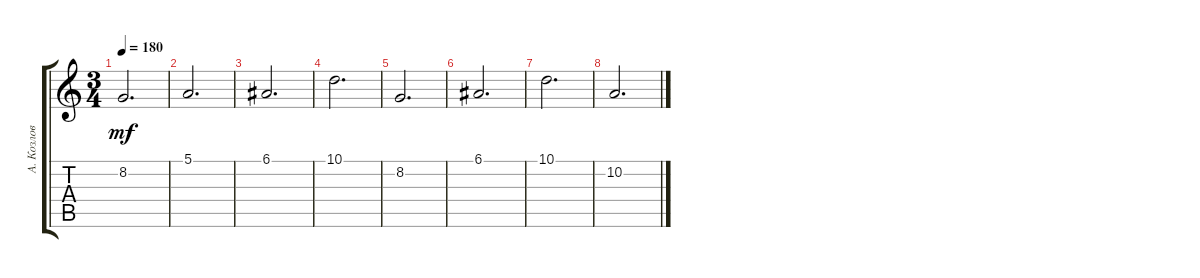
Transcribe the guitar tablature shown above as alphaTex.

\track ("А. Козлов" "А. Козлов") {instrument churchorgan}
\staff {score tabs}
\tuning (E4 B3 G3 D3 A2 E2) {hide}
\ts (3 4)
\tempo 180
\clef g2
\ks c
8.2.2{d dy mf} |
5.1.2{d} |
6.1.2{d} |
10.1.2{d} |
8.2.2{d} |
6.1.2{d} |
10.1.2{d} |
10.2.2{d}
